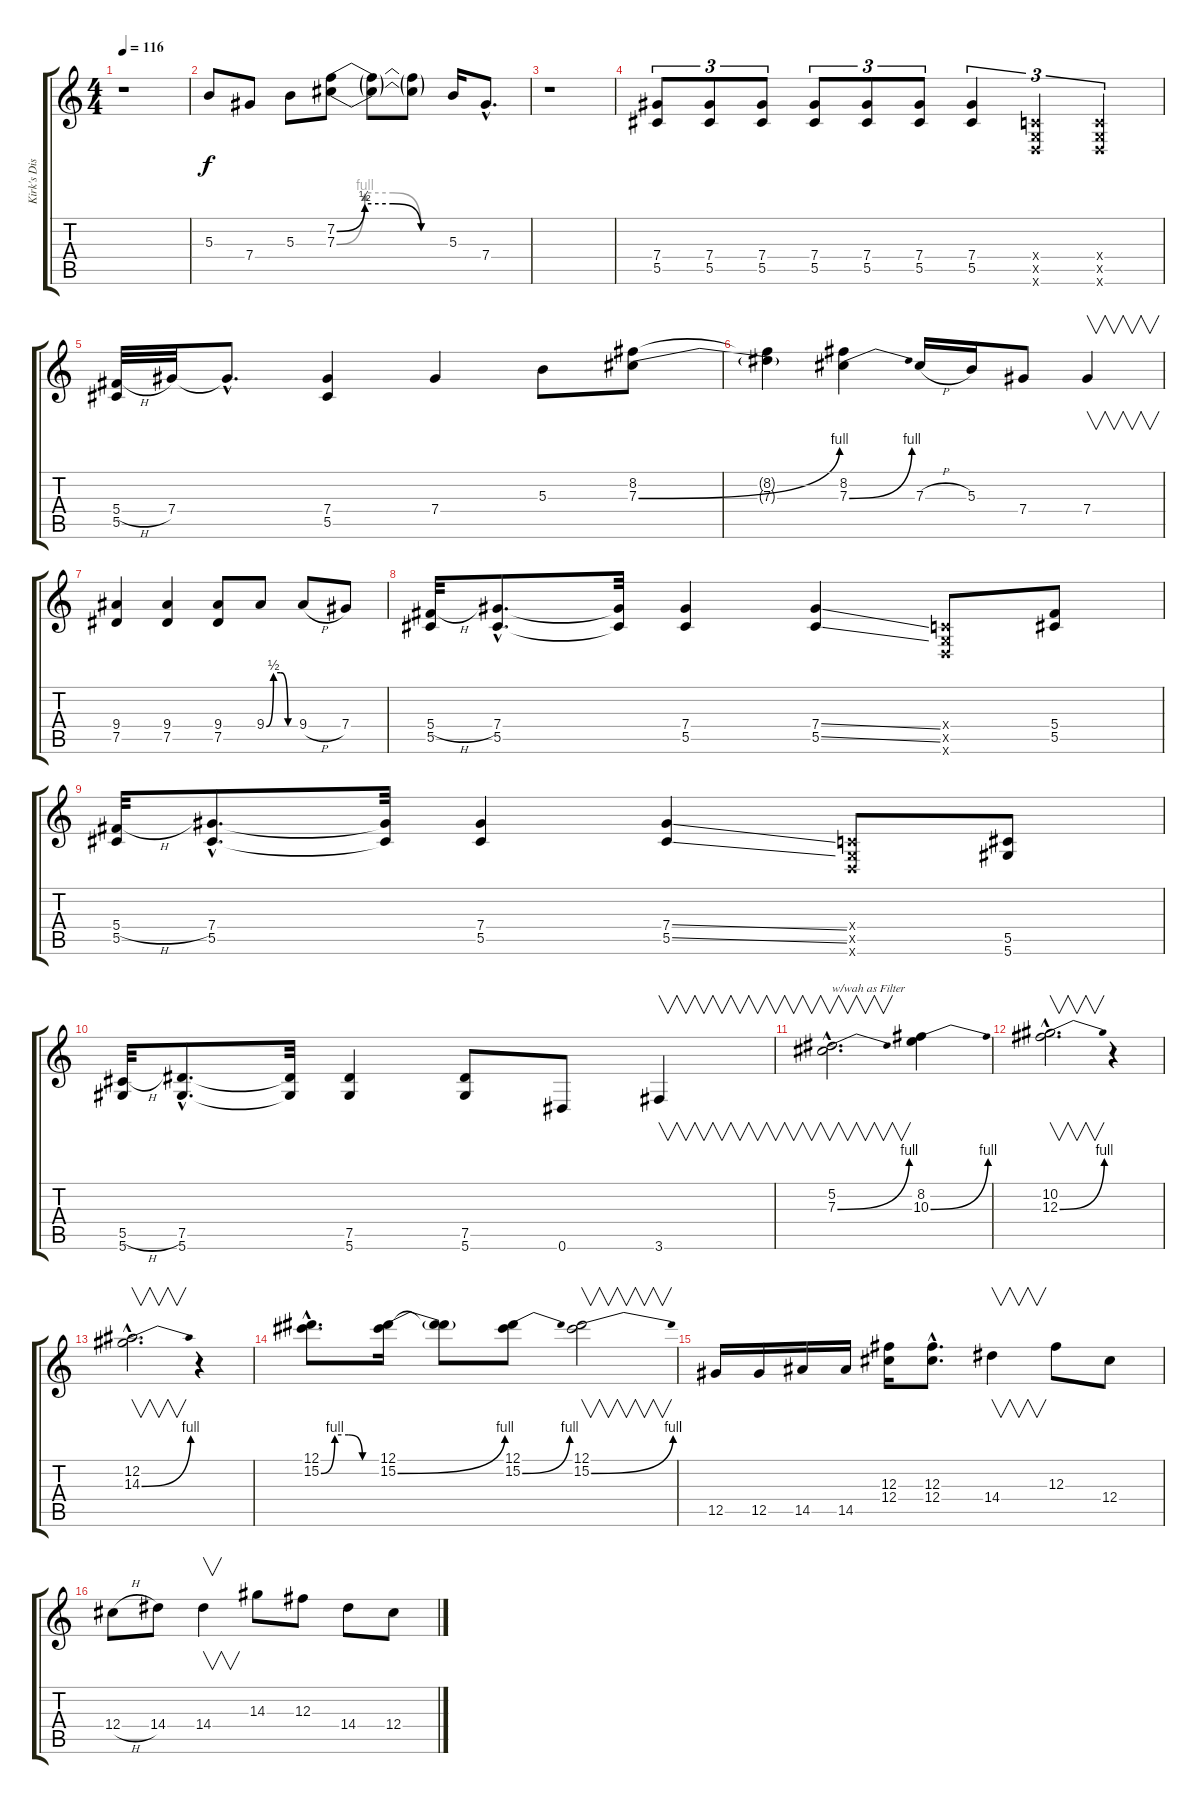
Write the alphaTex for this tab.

\track ("Kirk's Distorsion" "Kirk's Dis") {instrument distortionguitar}
\staff {score tabs}
\tuning (Eb4 Bb3 Gb3 Db3 Ab2 Eb2) {hide}
\ts (4 4)
\tempo 116
\clef g2
\ks c
r.1{dy f} |
5.3.8 7.4.8 5.3.8 (7.2{be (custom 0 0 15 2 30 2 45 0 60 0)} 7.3{be (custom 0 0 15 4 30 4 45 0 60 0)}).8 (7.2{t} 7.3{t}).8 (7.2{t} 7.3{t}).8 5.3.16 7.4{hac}.8{d} |
r.1 |
(7.4 5.5).8{tu (3 2)} (7.4 5.5).8{tu (3 2)} (7.4 5.5).8{tu (3 2)} (7.4 5.5).8{tu (3 2)} (7.4 5.5).8{tu (3 2)} (7.4 5.5).8{tu (3 2)} (7.4 5.5).4{tu (3 2)} (-1.4{x} -1.5{x} -1.6{x}).4{tu (3 2)} (-1.4{x} -1.5{x} -1.6{x}).4{tu (3 2)} |
(5.4{h} 5.5).32 7.4.32 7.4{hac t}.8{d} (7.4 5.5).4 7.4.4 5.3.8 (8.2 7.3{be (bend 0 0 60 4)}).8 |
(8.2{t} 7.3{t}).4 (8.2 7.3{be (bend 0 0 60 4)}).4 7.3{h}.16 5.3.16 7.4.8 7.4.4{v} |
(9.4 7.5).4 (9.4 7.5).4 (9.4 7.5).8 9.4{be (custom 0 0 15 2 30 2 45 0 60 0)}.8 9.4{h}.8 7.4.8 |
(5.4{h} 5.5).32 (7.4{hac} 5.5{hac}).8{d} (7.4{t} 5.5{t}).32 (7.4 5.5).4 (7.4{ss} 5.5{ss}).4 (-1.4{x} -1.5{x} -1.6{x}).8 (5.4 5.5).8 |
(5.4{h} 5.5).32 (7.4{hac} 5.5{hac}).8{d} (7.4{t} 5.5{t}).32 (7.4 5.5).4 (7.4{ss} 5.5{ss}).4 (-1.4{x} -1.5{x} -1.6{x}).8 (5.5 5.6).8 |
(5.5{h} 5.6).32 (7.5{hac} 5.6{hac}).8{d} (7.5{t} 5.6{t}).32 (7.5 5.6).4 (7.5 5.6).8 0.6.8 3.6.4{v} |
(5.2{hac} 7.3{be (bend 0 0 60 4) hac}).2{v d txt "w/wah as Filter"} (8.2 10.3{be (bend 0 0 60 4)}).4 |
(10.2{hac} 12.3{be (bend 0 0 60 4) hac}).2{v d} r.4 |
(12.2{hac} 14.3{be (bend 0 0 60 4) hac}).2{v d} r.4 |
(12.1{hac} 15.2{be (custom 0 0 15 4 30 4 45 0 60 0) hac}).8{d} (12.1 15.2{be (bend 0 0 60 4)}).16 (12.1{t} 15.2{t}).8 (12.1 15.2{be (bend 0 0 60 4)}).8 (12.1 15.2{be (bend 0 0 60 4)}).2{v} |
12.5.16 12.5.16 14.5.16 14.5.16 (12.3 12.4).16 (12.3{hac} 12.4{hac}).8{d} 14.4.4{v} 12.3.8 12.4.8 |
12.4{h}.8 14.4.8 14.4.4{v} 14.3.8 12.3.8 14.4.8 12.4.8
